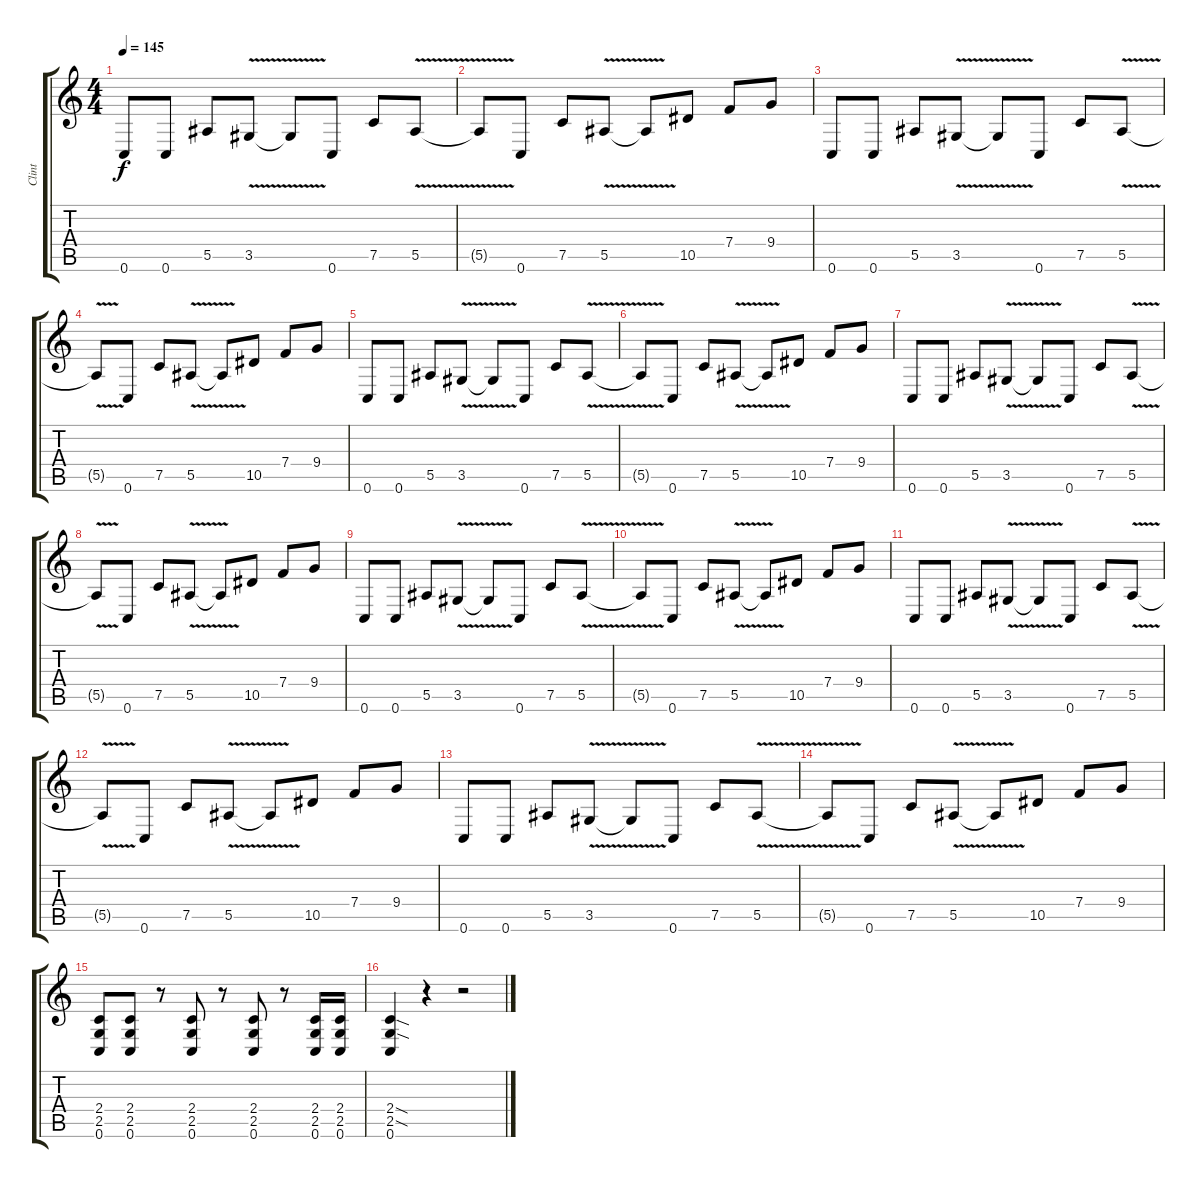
\track ("Clint" "Clint") {instrument distortionguitar}
\staff {score tabs}
\tuning (C4 G3 Eb3 Bb2 F2 C2) {hide}
\ts (4 4)
\tempo 145
\clef g2
\ks c
0.6.8{dy f} 0.6.8 5.5.8 3.5{v}.8 3.5{t}.8 0.6.8 7.5.8 5.5{v}.8 |
5.5{t}.8 0.6.8 7.5.8 5.5{v}.8 5.5{t}.8 10.5.8 7.4.8 9.4.8 |
0.6.8 0.6.8 5.5.8 3.5{v}.8 3.5{t}.8 0.6.8 7.5.8 5.5{v}.8 |
5.5{t}.8 0.6.8 7.5.8 5.5{v}.8 5.5{t}.8 10.5.8 7.4.8 9.4.8 |
0.6.8 0.6.8 5.5.8 3.5{v}.8 3.5{t}.8 0.6.8 7.5.8 5.5{v}.8 |
5.5{t}.8 0.6.8 7.5.8 5.5{v}.8 5.5{t}.8 10.5.8 7.4.8 9.4.8 |
0.6.8 0.6.8 5.5.8 3.5{v}.8 3.5{t}.8 0.6.8 7.5.8 5.5{v}.8 |
5.5{t}.8 0.6.8 7.5.8 5.5{v}.8 5.5{t}.8 10.5.8 7.4.8 9.4.8 |
0.6.8 0.6.8 5.5.8 3.5{v}.8 3.5{t}.8 0.6.8 7.5.8 5.5{v}.8 |
5.5{t}.8 0.6.8 7.5.8 5.5{v}.8 5.5{t}.8 10.5.8 7.4.8 9.4.8 |
0.6.8 0.6.8 5.5.8 3.5{v}.8 3.5{t}.8 0.6.8 7.5.8 5.5{v}.8 |
5.5{t}.8 0.6.8 7.5.8 5.5{v}.8 5.5{t}.8 10.5.8 7.4.8 9.4.8 |
0.6.8 0.6.8 5.5.8 3.5{v}.8 3.5{t}.8 0.6.8 7.5.8 5.5{v}.8 |
5.5{t}.8 0.6.8 7.5.8 5.5{v}.8 5.5{t}.8 10.5.8 7.4.8 9.4.8 |
(2.4 2.5 0.6).8 (2.4 2.5 0.6).8 r.8 (2.4 2.5 0.6).8 r.8 (2.4 2.5 0.6).8 r.8 (2.4 2.5 0.6).16 (2.4 2.5 0.6).16 |
(2.4{sod} 2.5{sod} 0.6).4 r.4 r.2
